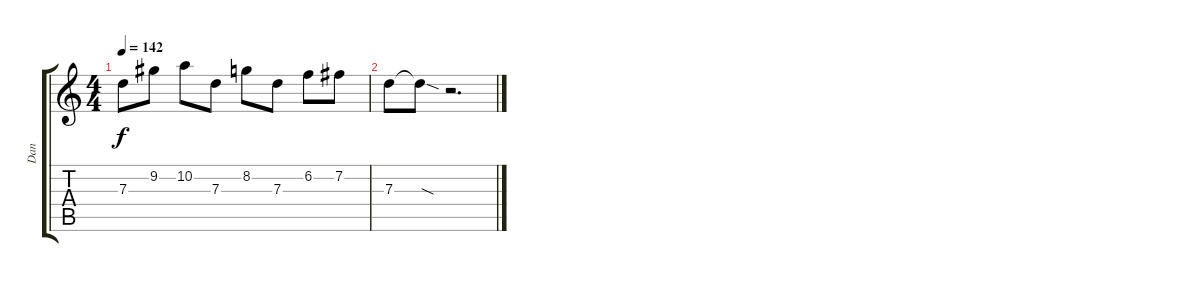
\track ("Dan" "Dan") {instrument distortionguitar}
\staff {score tabs}
\tuning (E4 B3 G3 D3 A2 D2) {hide}
\ts (4 4)
\tempo 142
\clef g2
\ks c
7.3.8{dy f} 9.2.8 10.2.8 7.3.8 8.2.8 7.3.8 6.2.8 7.2.8 |
7.3.8 7.3{sod t}.8 r.2{d}
